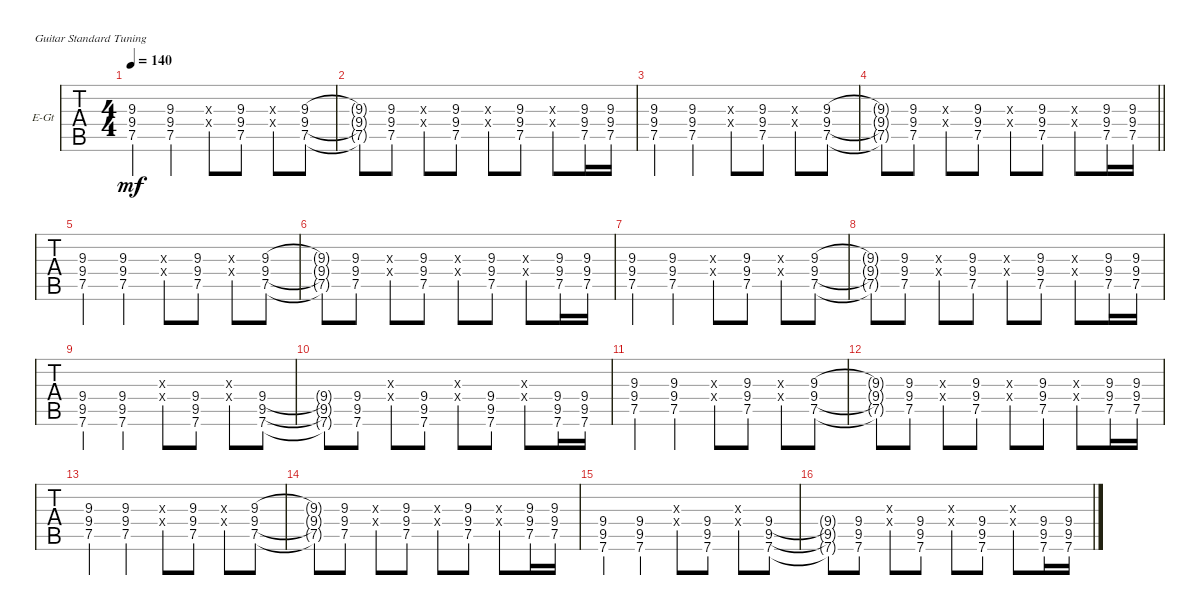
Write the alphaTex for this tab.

\defaultSystemsLayout 4
\bracketExtendMode groupsimilarinstruments
\firstSystemTrackNameOrientation horizontal
\otherSystemsTrackNameOrientation horizontal
\track ("Electric Guitar" "E-Gt") {instrument overdrivenguitar}
\staff {tabs}
\tuning (E4 B3 G3 D3 A2 E2)
\ts (4 4)
\tempo 140
\clef g2
\ks c
(7.5 9.4 9.3).4{dy mf instrument overdrivenguitar} (7.5 9.4 9.3).4 (0.4{x} 0.3{x}).8 (7.5 9.4 9.3).8 (0.4{x} 0.3{x}).8 (7.5 9.4 9.3).8 |
(7.5{t} 9.4{t} 9.3{t}).8 (7.5 9.4 9.3).8 (0.4{x} 0.3{x}).8 (7.5 9.4 9.3).8 (0.4{x} 0.3{x}).8 (7.5 9.4 9.3).8 (0.4{x} 0.3{x}).8 (7.5 9.4 9.3).16 (7.5 9.3 9.4).16 |
(7.5 9.4 9.3).4 (7.5 9.4 9.3).4 (0.4{x} 0.3{x}).8 (7.5 9.4 9.3).8 (0.4{x} 0.3{x}).8 (7.5 9.4 9.3).8 |
\barLineRight lightlight
(7.5{t} 9.4{t} 9.3{t}).8 (7.5 9.4 9.3).8 (0.4{x} 0.3{x}).8 (7.5 9.4 9.3).8 (0.4{x} 0.3{x}).8 (7.5 9.4 9.3).8 (0.4{x} 0.3{x}).8 (7.5 9.4 9.3).16 (7.5 9.3 9.4).16 |
(7.5 9.4 9.3).4 (7.5 9.4 9.3).4 (0.4{x} 0.3{x}).8 (7.5 9.4 9.3).8 (0.4{x} 0.3{x}).8 (7.5 9.4 9.3).8 |
(7.5{t} 9.4{t} 9.3{t}).8 (7.5 9.4 9.3).8 (0.4{x} 0.3{x}).8 (7.5 9.4 9.3).8 (0.4{x} 0.3{x}).8 (7.5 9.4 9.3).8 (0.4{x} 0.3{x}).8 (7.5 9.4 9.3).16 (7.5 9.3 9.4).16 |
(7.5 9.4 9.3).4 (7.5 9.4 9.3).4 (0.4{x} 0.3{x}).8 (7.5 9.4 9.3).8 (0.4{x} 0.3{x}).8 (7.5 9.4 9.3).8 |
(7.5{t} 9.4{t} 9.3{t}).8 (7.5 9.4 9.3).8 (0.4{x} 0.3{x}).8 (7.5 9.4 9.3).8 (0.4{x} 0.3{x}).8 (7.5 9.4 9.3).8 (0.4{x} 0.3{x}).8 (7.5 9.4 9.3).16 (7.5 9.3 9.4).16 |
(9.5 9.4 7.6).4 (9.5 9.4 7.6).4 (0.4{x} 0.3{x}).8 (9.5 9.4 7.6).8 (0.4{x} 0.3{x}).8 (9.5 9.4 7.6).8 |
(9.5{t} 9.4{t} 7.6{t}).8 (9.5 9.4 7.6).8 (0.4{x} 0.3{x}).8 (9.5 9.4 7.6).8 (0.4{x} 0.3{x}).8 (9.5 9.4 7.6).8 (0.4{x} 0.3{x}).8 (9.5 9.4 7.6).16 (9.5 9.4 7.6).16 |
(7.5 9.4 9.3).4 (7.5 9.4 9.3).4 (0.4{x} 0.3{x}).8 (7.5 9.4 9.3).8 (0.4{x} 0.3{x}).8 (7.5 9.4 9.3).8 |
(7.5{t} 9.4{t} 9.3{t}).8 (7.5 9.4 9.3).8 (0.4{x} 0.3{x}).8 (7.5 9.4 9.3).8 (0.4{x} 0.3{x}).8 (7.5 9.4 9.3).8 (0.4{x} 0.3{x}).8 (7.5 9.4 9.3).16 (7.5 9.3 9.4).16 |
(7.5 9.4 9.3).4 (7.5 9.4 9.3).4 (0.4{x} 0.3{x}).8 (7.5 9.4 9.3).8 (0.4{x} 0.3{x}).8 (7.5 9.4 9.3).8 |
(7.5{t} 9.4{t} 9.3{t}).8 (7.5 9.4 9.3).8 (0.4{x} 0.3{x}).8 (7.5 9.4 9.3).8 (0.4{x} 0.3{x}).8 (7.5 9.4 9.3).8 (0.4{x} 0.3{x}).8 (7.5 9.4 9.3).16 (7.5 9.3 9.4).16 |
(9.5 9.4 7.6).4 (9.5 9.4 7.6).4 (0.4{x} 0.3{x}).8 (9.5 9.4 7.6).8 (0.4{x} 0.3{x}).8 (9.5 9.4 7.6).8 |
(9.5{t} 9.4{t} 7.6{t}).8 (9.5 9.4 7.6).8 (0.4{x} 0.3{x}).8 (9.5 9.4 7.6).8 (0.4{x} 0.3{x}).8 (9.5 9.4 7.6).8 (0.4{x} 0.3{x}).8 (9.5 9.4 7.6).16 (9.5 9.4 7.6).16
